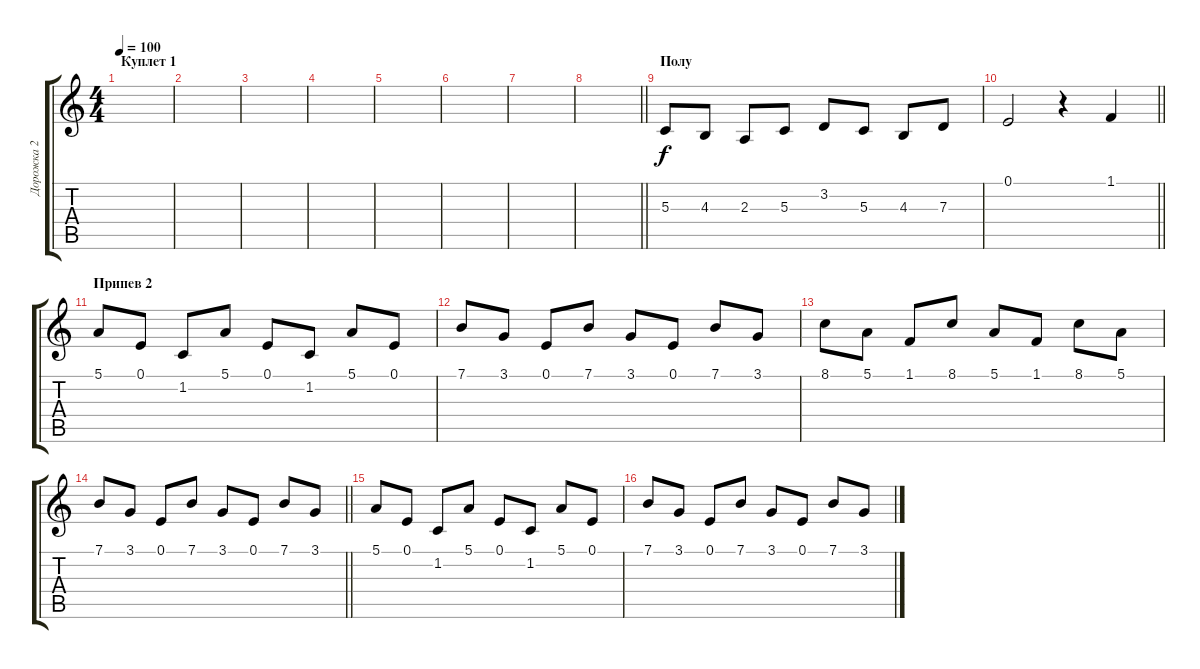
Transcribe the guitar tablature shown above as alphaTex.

\track ("Дорожка 2" "Дорожка 2") {instrument fx7echoes}
\staff {score tabs}
\tuning (E4 B3 G3 D3 A2 E2) {hide}
\ts (4 4)
\section ("" "Куплет 1")
\tempo 100
\clef g2
\ks c
|
|
|
|
|
|
|
\barLineRight lightlight
|
\section ("" "Полу")
5.3.8 4.3.8 2.3.8 5.3.8 3.2.8 5.3.8 4.3.8 7.3.8 |
\barLineRight lightlight
0.1.2 r.4 1.1.4 |
\section ("" "Припев 2")
5.1.8 0.1.8 1.2.8 5.1.8 0.1.8 1.2.8 5.1.8 0.1.8 |
7.1.8 3.1.8 0.1.8 7.1.8 3.1.8 0.1.8 7.1.8 3.1.8 |
8.1.8 5.1.8 1.1.8 8.1.8 5.1.8 1.1.8 8.1.8 5.1.8 |
\barLineRight lightlight
7.1.8 3.1.8 0.1.8 7.1.8 3.1.8 0.1.8 7.1.8 3.1.8 |
5.1.8 0.1.8 1.2.8 5.1.8 0.1.8 1.2.8 5.1.8 0.1.8 |
7.1.8 3.1.8 0.1.8 7.1.8 3.1.8 0.1.8 7.1.8 3.1.8
